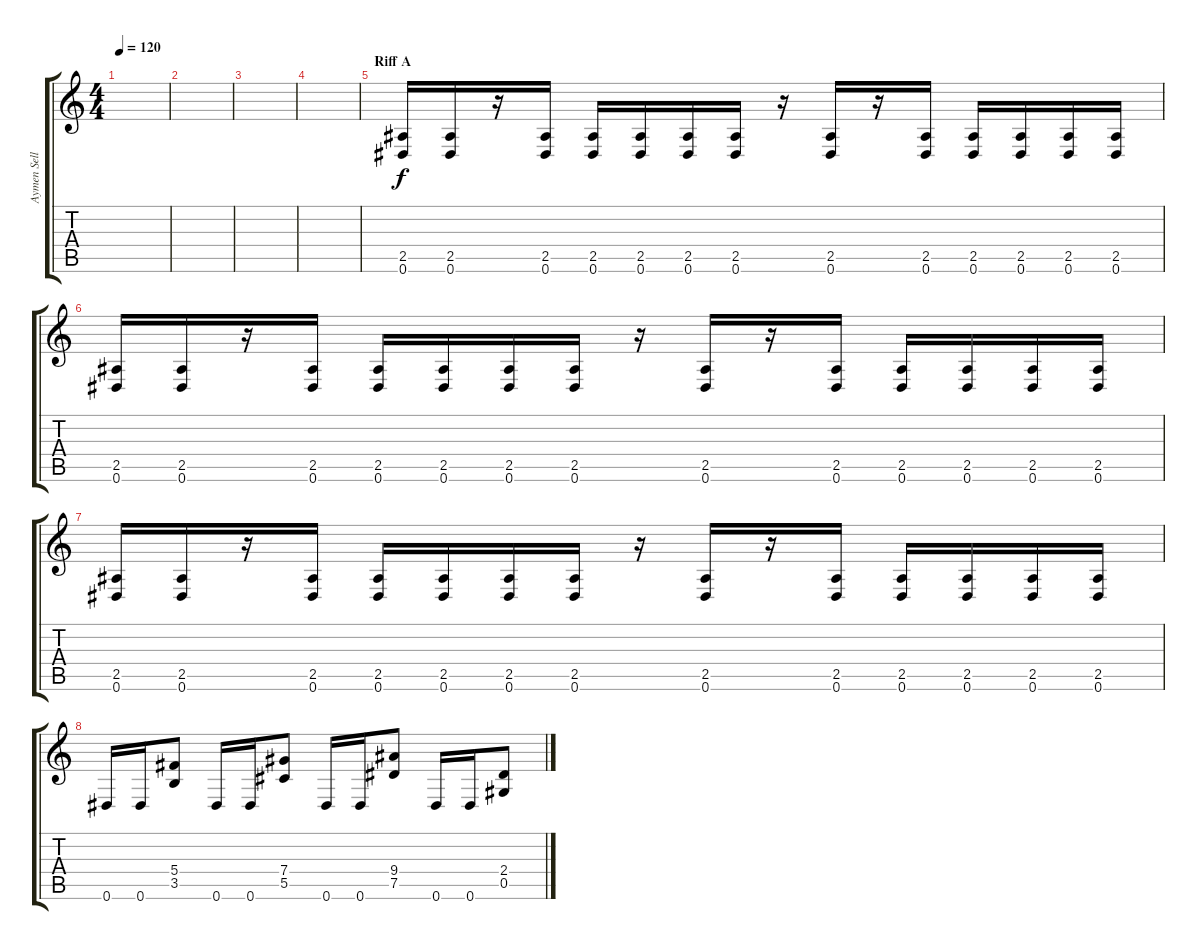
\track ("Aymen Sellmi" "Aymen Sell") {instrument overdrivenguitar}
\staff {score tabs}
\tuning (Eb4 Bb3 Gb3 Db3 Ab2 Eb2) {hide}
\ts (4 4)
\tempo 120
\clef g2
\ks c
|
|
|
|
\section ("" "Riff A")
(2.5 0.6).16 (2.5 0.6).16 r.16 (2.5 0.6).16 (2.5 0.6).16 (2.5 0.6).16 (2.5 0.6).16 (2.5 0.6).16 r.16 (2.5 0.6).16 r.16 (2.5 0.6).16 (2.5 0.6).16 (2.5 0.6).16 (2.5 0.6).16 (2.5 0.6).16 |
(2.5 0.6).16 (2.5 0.6).16 r.16 (2.5 0.6).16 (2.5 0.6).16 (2.5 0.6).16 (2.5 0.6).16 (2.5 0.6).16 r.16 (2.5 0.6).16 r.16 (2.5 0.6).16 (2.5 0.6).16 (2.5 0.6).16 (2.5 0.6).16 (2.5 0.6).16 |
(2.5 0.6).16 (2.5 0.6).16 r.16 (2.5 0.6).16 (2.5 0.6).16 (2.5 0.6).16 (2.5 0.6).16 (2.5 0.6).16 r.16 (2.5 0.6).16 r.16 (2.5 0.6).16 (2.5 0.6).16 (2.5 0.6).16 (2.5 0.6).16 (2.5 0.6).16 |
0.6.16 0.6.16 (5.4 3.5).8 0.6.16 0.6.16 (7.4 5.5).8 0.6.16 0.6.16 (9.4 7.5).8 0.6.16 0.6.16 (2.4 0.5).8
